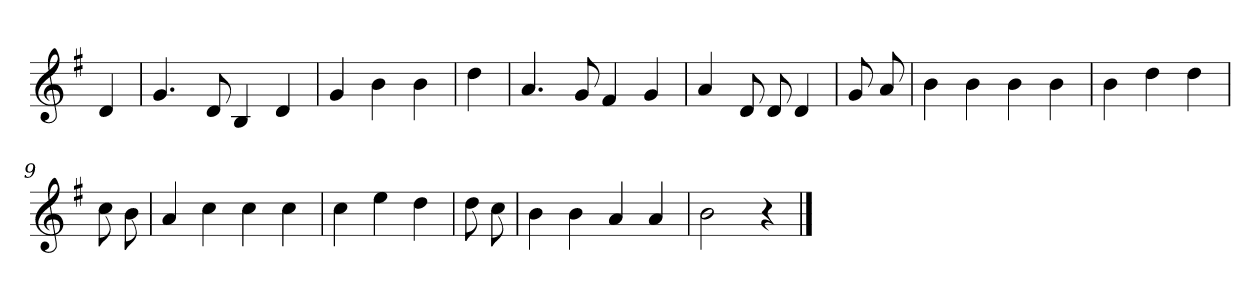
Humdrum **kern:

**kern
*part1
*staff1
*clefG2
*k[f#]
*G:
=
4d
=1
4.g
8d
4B
4d
=2
4g
4b
4b
=3
4dd
=4
4.a
8g
4f#
4g
=5
4a
8d
8d
4d
=6
8g
8a
=7
4b
4b
4b
4b
=8
4b
4dd
4dd
=9
8cc
8b
=10
4a
4cc
4cc
4cc
=11
4cc
4ee
4dd
=12
8dd
8cc
=13
4b
4b
4a
4a
=14
2b
4r
==
*-
